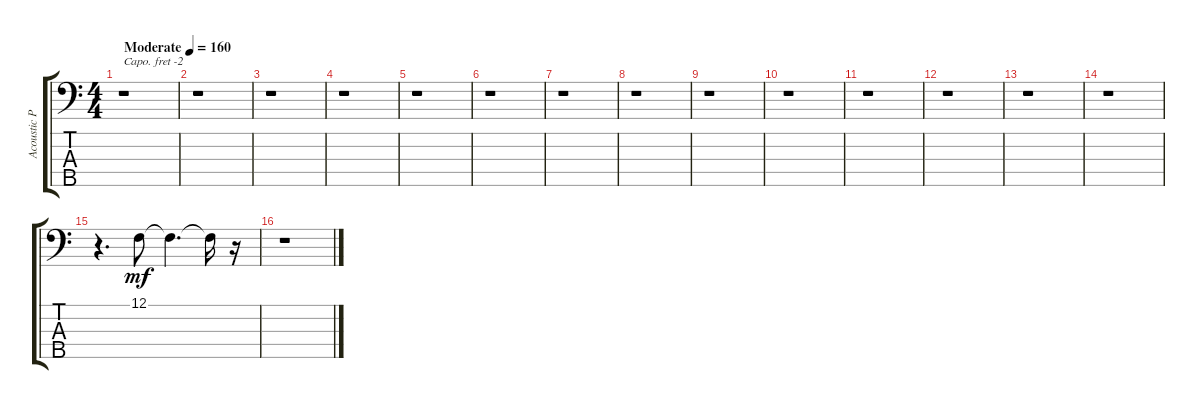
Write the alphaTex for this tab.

\track ("Acoustic Piano (Staff 2)" "Acoustic P") {instrument acousticgrandpiano}
\staff {score tabs}
\capo -2
\tuning (G2 D2 A1 E1 B0) {hide}
\ts (4 4)
\tempo (160 "Moderate")
\clef f4
\ks c
r.1{dy mf instrument acousticgrandpiano} |
r.1 |
r.1 |
r.1 |
r.1 |
r.1 |
r.1 |
r.1 |
r.1 |
r.1 |
r.1 |
r.1 |
r.1 |
r.1 |
r.4{d} 12.1.8 12.1{t}.4{d} 12.1{t}.16 r.16 |
r.1
